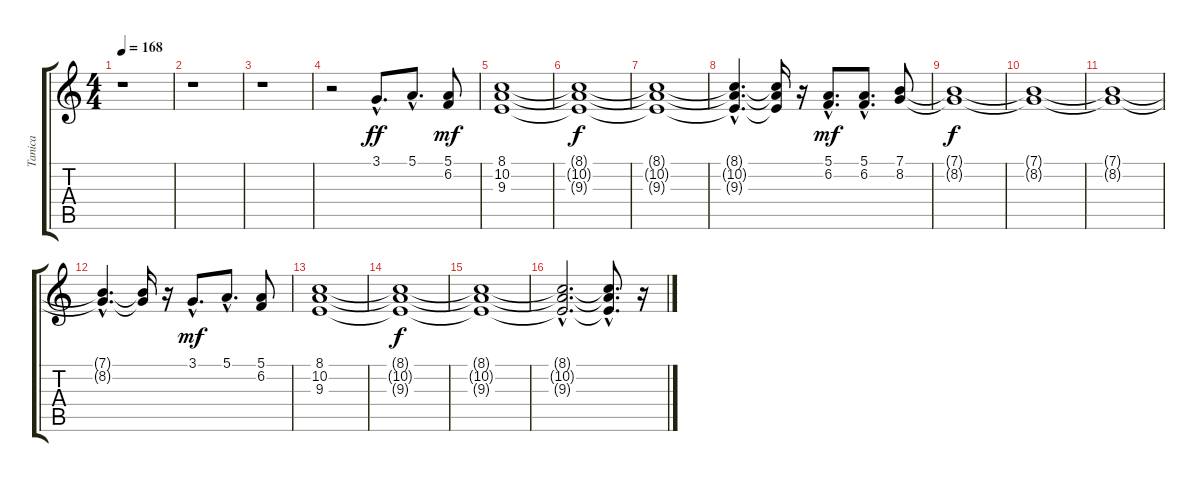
\track ("Tanica" "Tanica") {instrument synthstrings1}
\staff {score tabs}
\tuning (E4 B3 G3 D3 A2 E2) {hide}
\ts (4 4)
\tempo 168
\clef g2
\ks c
r.1{dy ff instrument synthstrings1} |
r.1 |
r.1 |
r.2 3.1{hac}.8{d} 5.1{hac}.8{d} (5.1 6.2).8{dy mf} |
(8.1 10.2 9.3).1 |
(8.1{t} 10.2{t} 9.3{t}).1{dy f} |
(8.1{t} 10.2{t} 9.3{t}).1 |
(8.1{hac t} 10.2{hac t} 9.3{hac t}).4{d} (8.1{t} 10.2{t} 9.3{t}).16 r.16 (5.1{hac} 6.2{hac}).8{d dy mf} (5.1{hac} 6.2{hac}).8{d} (7.1 8.2).8 |
(7.1{t} 8.2{t}).1{dy f} |
(7.1{t} 8.2{t}).1 |
(7.1{t} 8.2{t}).1 |
(7.1{hac t} 8.2{hac t}).4{d} (7.1{t} 8.2{t}).16 r.16 3.1{hac}.8{d dy mf} 5.1{hac}.8{d} (5.1 6.2).8 |
(8.1 10.2 9.3).1 |
(8.1{t} 10.2{t} 9.3{t}).1{dy f} |
(8.1{t} 10.2{t} 9.3{t}).1 |
(8.1{hac t} 10.2{hac t} 9.3{hac t}).2{d} (8.1{hac t} 10.2{hac t} 9.3{hac t}).8{d} r.16
